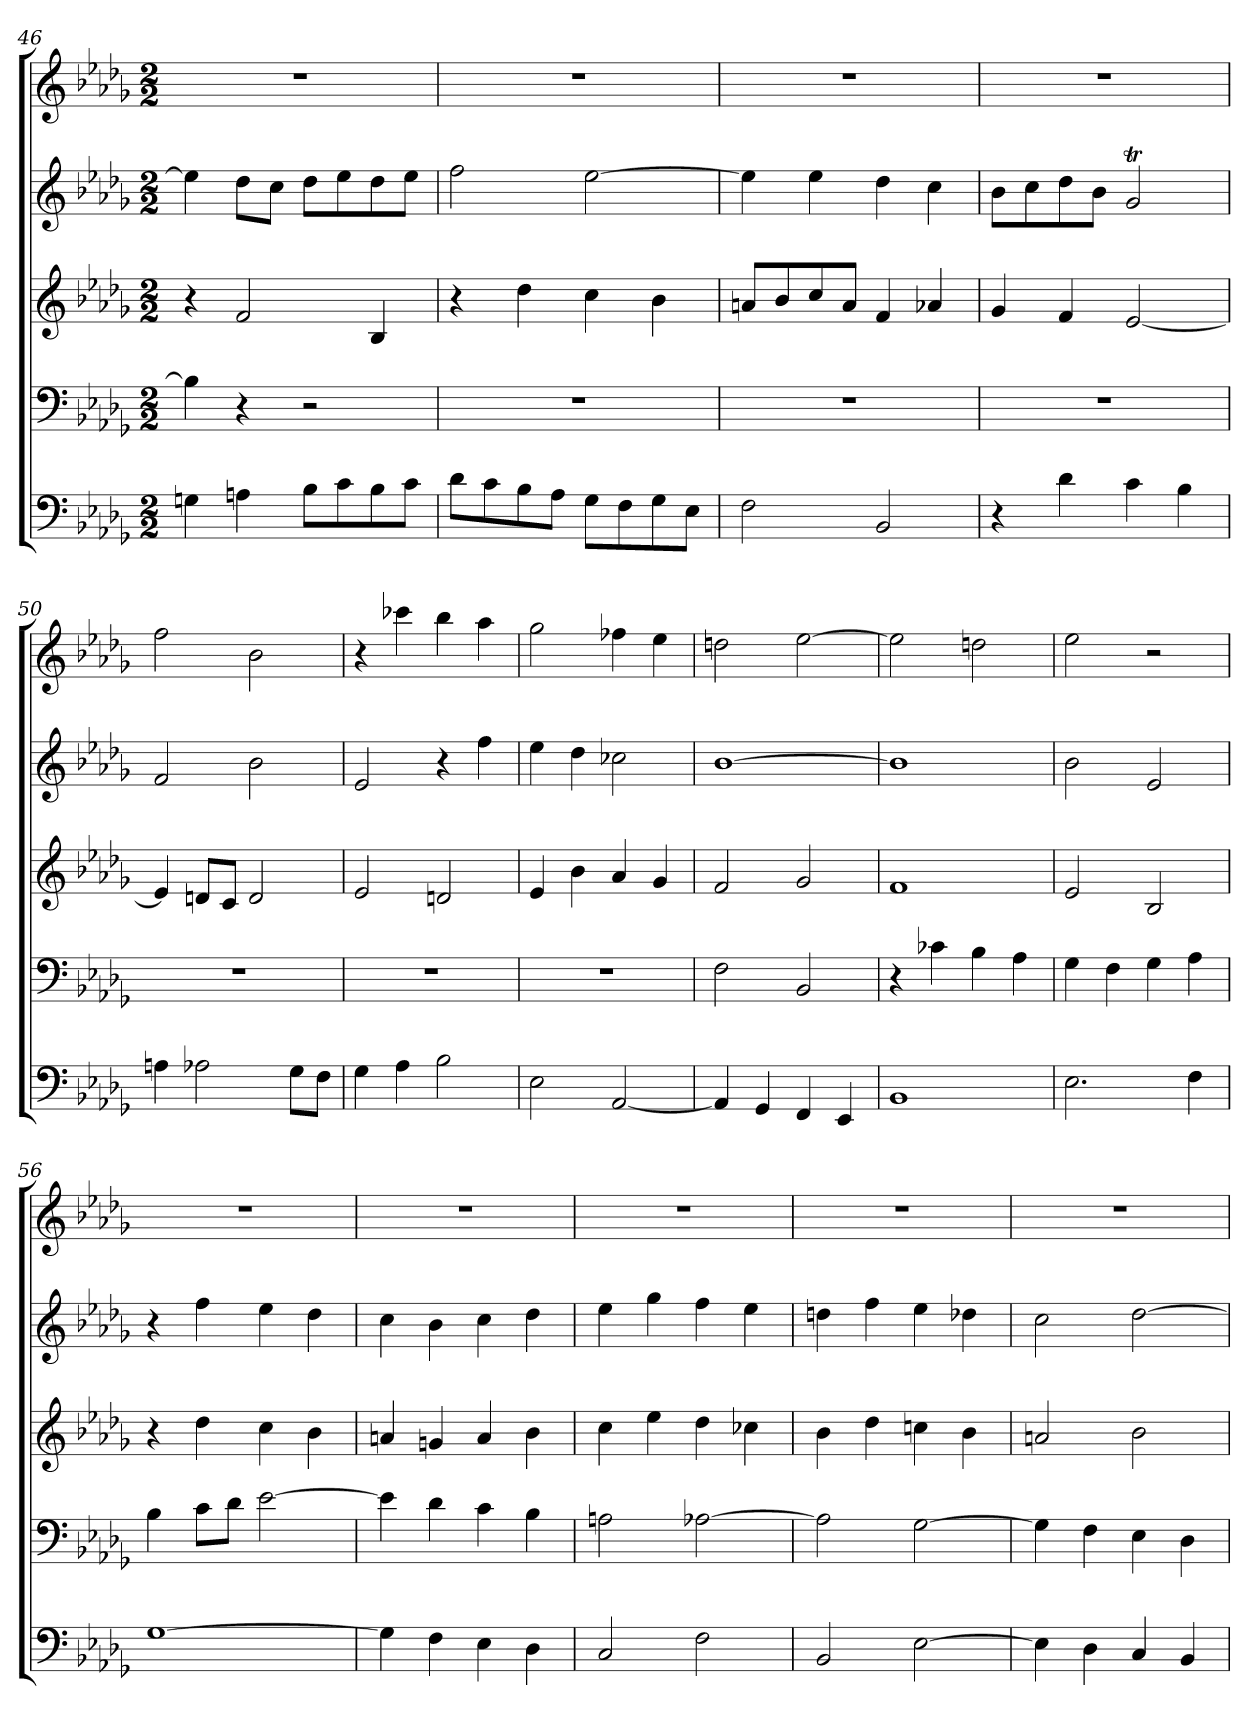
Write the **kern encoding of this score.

**kern	**kern	**kern	**kern	**kern
*part5	*part4	*part3	*part2	*part1
*staff5	*staff4	*staff3	*staff2	*staff1
*clefF4	*clefF4	*clefG2	*clefG2	*clefG2
*k[b-e-a-d-g-]	*k[b-e-a-d-g-]	*k[b-e-a-d-g-]	*k[b-e-a-d-g-]	*k[b-e-a-d-g-]
*b-:	*b-:	*b-:	*b-:	*b-:
*M2/2	*M2/2	*M2/2	*M2/2	*M2/2
=46	=46	=46	=46	=46
4Gn	4B-]	4r	4ee-]	1r
4An	4r	2f	8dd-\L	.
.	.	.	8cc\J	.
8B-\L	2r	.	8dd-\L	.
8c\	.	.	8ee-\	.
8B-\	.	4B-	8dd-\	.
8c\J	.	.	8ee-\J	.
=47	=47	=47	=47	=47
8d-\L	1r	4r	2ff	1r
8c\	.	.	.	.
8B-\	.	4dd-	.	.
8A-\J	.	.	.	.
8G-\L	.	4cc	[2ee-	.
8F\	.	.	.	.
8G-\	.	4b-	.	.
8E-\J	.	.	.	.
=48	=48	=48	=48	=48
2F	1r	8an/L	4ee-]	1r
.	.	8b-/	.	.
.	.	8cc/	4ee-	.
.	.	8a/J	.	.
2BB-	.	4f	4dd-	.
.	.	4a-X	4cc	.
=49	=49	=49	=49	=49
4r	1r	4g-	8b-\L	1r
.	.	.	8cc\	.
4d-	.	4f	8dd-\	.
.	.	.	8b-\J	.
4c	.	[2e-	2g-T	.
4B-	.	.	.	.
=50	=50	=50	=50	=50
4An	1r	4e-]	2f	2ff
2A-X	.	8dn/L	.	.
.	.	8c/J	.	.
.	.	2d	2b-	2b-
8G-\L	.	.	.	.
8F\J	.	.	.	.
=51	=51	=51	=51	=51
4G-	1r	2e-	2e-	4r
4A-	.	.	.	4ccc-X
2B-	.	2dn	4r	4bb-
.	.	.	4ff	4aa-
=52	=52	=52	=52	=52
2E-	1r	4e-	4ee-	2gg-
.	.	4b-	4dd-	.
[2AA-	.	4a-	2cc-X	4ff-X
.	.	4g-	.	4ee-
=53	=53	=53	=53	=53
4AA-]	2F	2f	[1b-	2ddn
4GG-	.	.	.	.
4FF	2BB-	2g-	.	[2ee-
4EE-	.	.	.	.
=54	=54	=54	=54	=54
1BB-	4r	1f	1b-]	2ee-]
.	4c-X	.	.	.
.	4B-	.	.	2ddn
.	4A-	.	.	.
=55	=55	=55	=55	=55
2.E-	4G-	2e-	2b-	2ee-
.	4F	.	.	.
.	4G-	2B-	2e-	2r
4F	4A-	.	.	.
=56	=56	=56	=56	=56
[1G-	4B-	4r	4r	1r
.	8c\L	4dd-	4ff	.
.	8d-\J	.	.	.
.	[2e-	4cc	4ee-	.
.	.	4b-	4dd-	.
=57	=57	=57	=57	=57
4G-]	4e-]	4an	4cc	1r
4F	4d-	4gn	4b-	.
4E-	4c	4a	4cc	.
4D-	4B-	4b-	4dd-	.
=58	=58	=58	=58	=58
2C	2An	4cc	4ee-	1r
.	.	4ee-	4gg-	.
2F	[2A-X	4dd-	4ff	.
.	.	4cc-X	4ee-	.
=59	=59	=59	=59	=59
2BB-	2A-]	4b-	4ddn	1r
.	.	4dd-	4ff	.
[2E-	[2G-	4ccn	4ee-	.
.	.	4b-	4dd-X	.
=60	=60	=60	=60	=60
4E-]	4G-]	2an	2cc	1r
4D-	4F	.	.	.
4C	4E-	2b-	[2dd-	.
4BB-	4D-	.	.	.
=	=	=	=	=
*-	*-	*-	*-	*-
